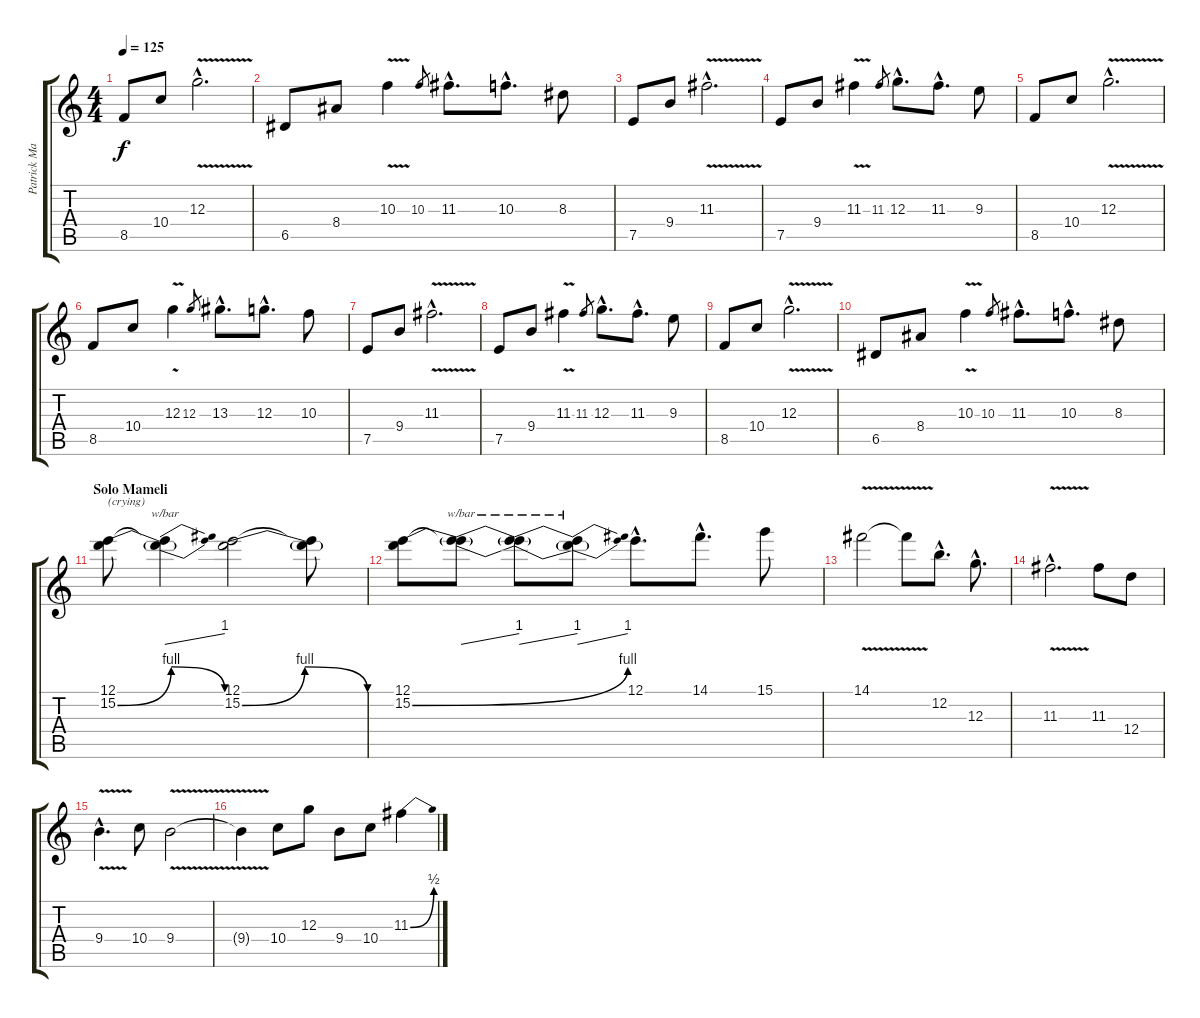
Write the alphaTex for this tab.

\track ("Patrick Mameli " "Patrick Ma") {instrument distortionguitar}
\staff {score tabs}
\tuning (E4 B3 G3 D3 A2 E2) {hide}
\ts (4 4)
\tempo 125
\clef g2
\ks c
8.5.8{dy f} 10.4.8 12.3{v hac}.2{d} |
6.5.8 8.4.8 10.3{v}.4 10.3.8{gr} 11.3{hac}.8{d} 10.3{hac}.8{d} 8.3.8 |
7.5.8 9.4.8 11.3{v hac}.2{d} |
7.5.8 9.4.8 11.3{v}.4 11.3.8{gr} 12.3{hac}.8{d} 11.3{hac}.8{d} 9.3.8 |
8.5.8 10.4.8 12.3{v hac}.2{d} |
8.5.8 10.4.8 12.3{v}.4 12.3.8{gr} 13.3{hac}.8{d} 12.3{hac}.8{d} 10.3.8 |
7.5.8 9.4.8 11.3{v hac}.2{d} |
7.5.8 9.4.8 11.3{v}.4 11.3.8{gr} 12.3{hac}.8{d} 11.3{hac}.8{d} 9.3.8 |
8.5.8 10.4.8 12.3{v hac}.2{d} |
6.5.8 8.4.8 10.3{v}.4 10.3.8{gr} 11.3{hac}.8{d} 10.3{hac}.8{d} 8.3.8 |
\section ("" "Solo Mameli")
(12.1 15.2{be (bendrelease 0 0 30 4 30 4 60 0)}).8{txt "(crying)" volume 16 balance 8} (12.1{t} 15.2{t}).4{tbe (dive default 0 0 60 4)} (12.1 15.2{be (bendrelease 0 0 30 4 30 4 60 0)}).2 (12.1{t} 15.2{t}).8 |
(12.1 15.2{be (bend 0 0 60 4)}).8 (12.1{t} 15.2{t}).8{tbe (dive default 0 0 60 4)} (12.1{t} 15.2{t}).8{tbe (dive default 0 0 60 4)} (12.1{t} 15.2{t}).8{tbe (dive default 0 0 60 4)} 12.1{hac}.8{d} 14.1{hac}.8{d} 15.1.8 |
14.1{v}.2 14.1{t}.8 12.2{hac}.8{d} 12.3{hac}.8{d} |
11.3{v hac}.2{d} 11.3.8 12.4.8 |
9.4{v hac}.4{d} 10.4.8 9.4{v}.2 |
9.4{t}.4 10.4.8 12.3.8 9.4.8 10.4.8 11.3{be (bend 0 0 60 2)}.4
